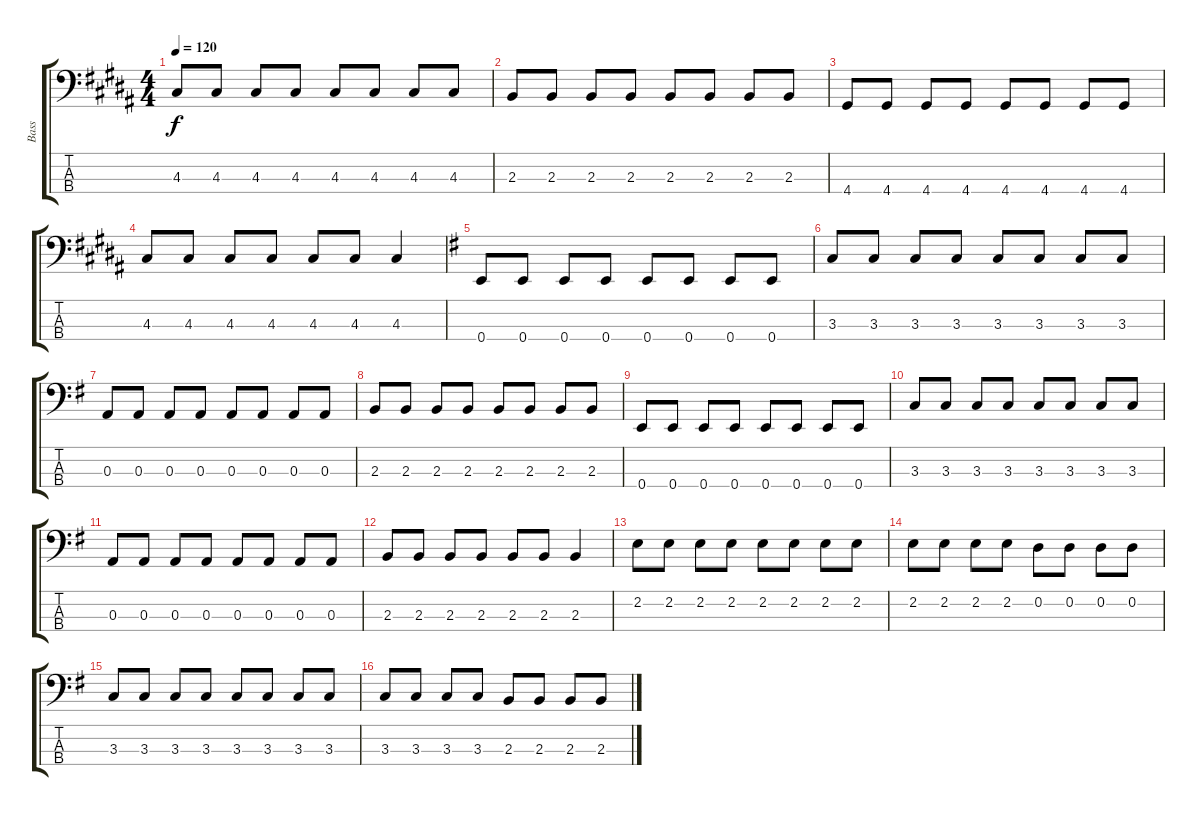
\track ("Bass" "Bass") {instrument electricbassfinger}
\staff {score tabs}
\tuning (G2 D2 A1 E1) {hide}
\ts (4 4)
\tempo 120
\clef f4
\ks b
4.3.8{dy f} 4.3.8 4.3.8 4.3.8 4.3.8 4.3.8 4.3.8 4.3.8 |
2.3.8 2.3.8 2.3.8 2.3.8 2.3.8 2.3.8 2.3.8 2.3.8 |
4.4.8 4.4.8 4.4.8 4.4.8 4.4.8 4.4.8 4.4.8 4.4.8 |
4.3.8 4.3.8 4.3.8 4.3.8 4.3.8 4.3.8 4.3.4 |
\ks g
0.4.8 0.4.8 0.4.8 0.4.8 0.4.8 0.4.8 0.4.8 0.4.8 |
3.3.8 3.3.8 3.3.8 3.3.8 3.3.8 3.3.8 3.3.8 3.3.8 |
0.3.8 0.3.8 0.3.8 0.3.8 0.3.8 0.3.8 0.3.8 0.3.8 |
2.3.8 2.3.8 2.3.8 2.3.8 2.3.8 2.3.8 2.3.8 2.3.8 |
0.4.8 0.4.8 0.4.8 0.4.8 0.4.8 0.4.8 0.4.8 0.4.8 |
3.3.8 3.3.8 3.3.8 3.3.8 3.3.8 3.3.8 3.3.8 3.3.8 |
0.3.8 0.3.8 0.3.8 0.3.8 0.3.8 0.3.8 0.3.8 0.3.8 |
2.3.8 2.3.8 2.3.8 2.3.8 2.3.8 2.3.8 2.3.4 |
2.2.8 2.2.8 2.2.8 2.2.8 2.2.8 2.2.8 2.2.8 2.2.8 |
2.2.8 2.2.8 2.2.8 2.2.8 0.2.8 0.2.8 0.2.8 0.2.8 |
3.3.8 3.3.8 3.3.8 3.3.8 3.3.8 3.3.8 3.3.8 3.3.8 |
3.3.8 3.3.8 3.3.8 3.3.8 2.3.8 2.3.8 2.3.8 2.3.8
